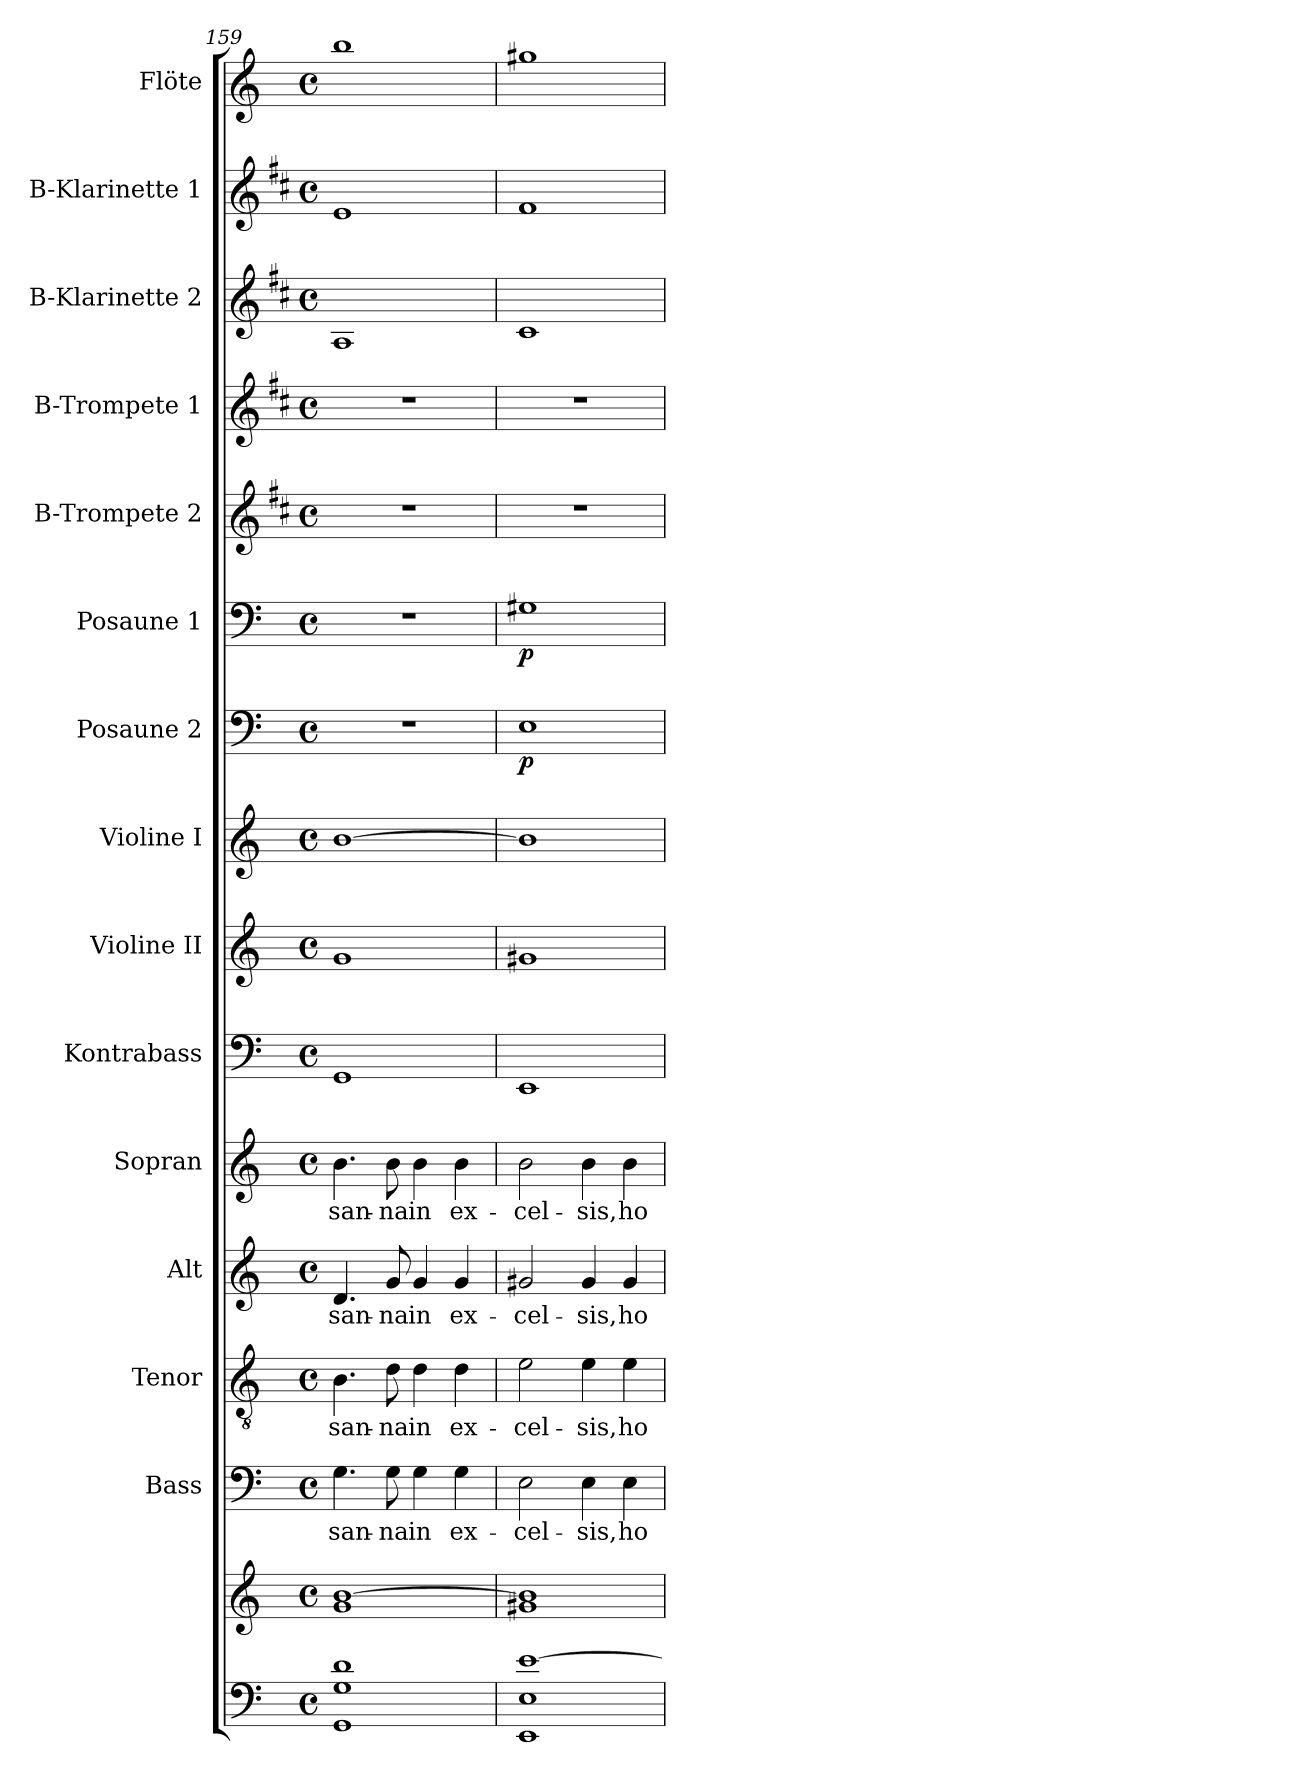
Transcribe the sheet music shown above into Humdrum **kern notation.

**kern	**kern	**kern	**text	**kern	**text	**kern	**text	**kern	**text	**kern	**kern	**kern	**kern	**dynam	**kern	**dynam	**kern	**kern	**kern	**kern	**kern
*part15	*part15	*part14	*part14	*part13	*part13	*part12	*part12	*part11	*part11	*part10	*part9	*part8	*part7	*part7	*part6	*part6	*part5	*part4	*part3	*part2	*part1
*staff16	*staff15	*staff14	*staff14	*staff13	*staff13	*staff12	*staff12	*staff11	*staff11	*staff10	*staff9	*staff8	*staff7	*staff7	*staff6	*staff6	*staff5	*staff4	*staff3	*staff2	*staff1
*	*	*I"Bass	*	*I"Tenor	*	*I"Alt	*	*I"Sopran	*	*I"Kontrabass	*I"Violine II	*I"Violine I	*I"Posaune 2	*	*I"Posaune 1	*	*I"B-Trompete 2	*I"B-Trompete 1	*I"B-Klarinette 2	*I"B-Klarinette 1	*I"Flöte
*	*	*I'B.	*	*I'T.	*	*I'A.	*	*I'S.	*	*I'Kb.	*I'Vl. II	*I'Vl. I	*I'Pos. 2	*	*I'Pos. 1	*	*I'B Trp. 2	*I'B Trp. 1	*I'B Kl. 2	*I'B Kl. 1	*I'Fl.
!!LO:PB:g=z
*clefF4	*clefG2	*clefF4	*	*clefGv2	*	*clefG2	*	*clefG2	*	*clefF4	*clefG2	*clefG2	*clefF4	*	*clefF4	*	*clefG2	*clefG2	*clefG2	*clefG2	*clefG2
*	*	*	*	*	*	*	*	*	*	*ITrd7c12	*	*	*	*	*	*	*ITrd1c2	*ITrd1c2	*ITrd1c2	*ITrd1c2	*
*k[]	*k[]	*k[]	*	*k[]	*	*k[]	*	*k[]	*	*k[]	*k[]	*k[]	*k[]	*	*k[]	*	*k[]	*k[]	*k[]	*k[]	*k[]
*C:	*C:	*C:	*	*C:	*	*C:	*	*C:	*	*C:	*C:	*C:	*C:	*	*C:	*	*C:	*C:	*C:	*C:	*C:
*M4/4	*M4/4	*M4/4	*	*M4/4	*	*M4/4	*	*M4/4	*	*M4/4	*M4/4	*M4/4	*M4/4	*	*M4/4	*	*M4/4	*M4/4	*M4/4	*M4/4	*M4/4
*met(c)	*met(c)	*met(c)	*	*met(c)	*	*met(c)	*	*met(c)	*	*met(c)	*met(c)	*met(c)	*met(c)	*	*met(c)	*	*met(c)	*met(c)	*met(c)	*met(c)	*met(c)
=159	=159	=159	=159	=159	=159	=159	=159	=159	=159	=159	=159	=159	=159	=159	=159	=159	=159	=159	=159	=159	=159
*^	*^	*	*	*	*	*	*	*	*	*	*	*	*	*	*	*	*	*	*	*	*
!	!	!	!	!	!LO:LY:b	!	!LO:LY:b	!	!LO:LY:b	!	!LO:LY:b	!	!	!	!	!	!	!	!	!	!	!	!
1d	1GG 1G	[>1b	1g	4.G\	-san-	4.B\	-san-	4.d/	-san-	4.b\	-san-	1GGG	1g	[1b	1r	.	1r	.	1r	1r	1G	1d	1bb
!	!	!	!	!	!LO:LY:b	!	!LO:LY:b	!	!LO:LY:b	!	!LO:LY:b	!	!	!	!	!	!	!	!	!	!	!	!
.	.	.	.	8G\	-na	8d\	-na	8g/	-na	8b\	-na	.	.	.	.	.	.	.	.	.	.	.	.
!	!	!	!	!	!LO:LY:b	!	!LO:LY:b	!	!LO:LY:b	!	!LO:LY:b	!	!	!	!	!	!	!	!	!	!	!	!
.	.	.	.	4G\	in	4d\	in	4g/	in	4b\	in	.	.	.	.	.	.	.	.	.	.	.	.
!	!	!	!	!	!LO:LY:b	!	!LO:LY:b	!	!LO:LY:b	!	!LO:LY:b	!	!	!	!	!	!	!	!	!	!	!	!
.	.	.	.	4G\	ex-	4d\	ex-	4g/	ex-	4b\	ex-	.	.	.	.	.	.	.	.	.	.	.	.
=160	=160	=160	=160	=160	=160	=160	=160	=160	=160	=160	=160	=160	=160	=160	=160	=160	=160	=160	=160	=160	=160	=160	=160
!	!	!	!	!	!LO:LY:b	!	!LO:LY:b	!	!LO:LY:b	!	!LO:LY:b	!	!	!	!	!LO:DY:b	!	!LO:DY:b	!	!	!	!	!
[>1e	1EE 1E	1b]	1g#X	2E\	-cel-	2e\	-cel-	2g#X/	-cel-	2b\	-cel-	1EEE	1g#X	1b]	1E	p	1G#X	p	1r	1r	1B	1e	1gg#X
!	!	!	!	!	!LO:LY:b	!	!LO:LY:b	!	!LO:LY:b	!	!LO:LY:b	!	!	!	!	!	!	!	!	!	!	!	!
.	.	.	.	4E\	-sis,	4e\	-sis,	4g#/	-sis,	4b\	-sis,	.	.	.	.	.	.	.	.	.	.	.	.
!	!	!	!	!	!LO:LY:b	!	!LO:LY:b	!	!LO:LY:b	!	!LO:LY:b	!	!	!	!	!	!	!	!	!	!	!	!
.	.	.	.	4E\	ho-	4e\	ho-	4g#/	ho-	4b\	ho-	.	.	.	.	.	.	.	.	.	.	.	.
*v	*v	*	*	*	*	*	*	*	*	*	*	*	*	*	*	*	*	*	*	*	*	*	*
*	*v	*v	*	*	*	*	*	*	*	*	*	*	*	*	*	*	*	*	*	*	*	*
=	=	=	=	=	=	=	=	=	=	=	=	=	=	=	=	=	=	=	=	=	=
*-	*-	*-	*-	*-	*-	*-	*-	*-	*-	*-	*-	*-	*-	*-	*-	*-	*-	*-	*-	*-	*-
